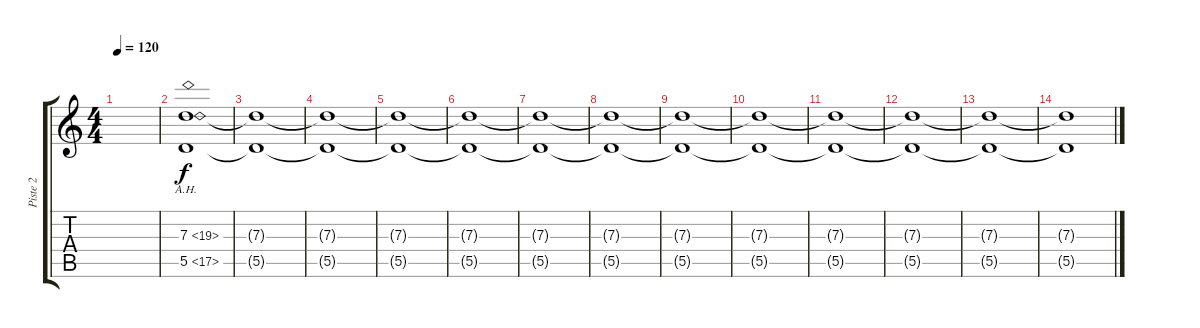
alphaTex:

\track ("Piste 2" "Piste 2") {instrument distortionguitar}
\staff {score tabs}
\tuning (E4 B3 G3 D3 A2 D2) {hide}
\ts (4 4)
\tempo 120
\clef g2
\ks c
|
(7.3{ah 12} 5.5{ah 12}).1{volume 3} |
(7.3{t} 5.5{t}).1 |
(7.3{t} 5.5{t}).1 |
(7.3{t} 5.5{t}).1 |
(7.3{t} 5.5{t}).1{volume 6} |
(7.3{t} 5.5{t}).1 |
(7.3{t} 5.5{t}).1 |
(7.3{t} 5.5{t}).1 |
(7.3{t} 5.5{t}).1{volume 16} |
(7.3{t} 5.5{t}).1 |
(7.3{t} 5.5{t}).1 |
(7.3{t} 5.5{t}).1 |
(7.3{t} 5.5{t}).1
